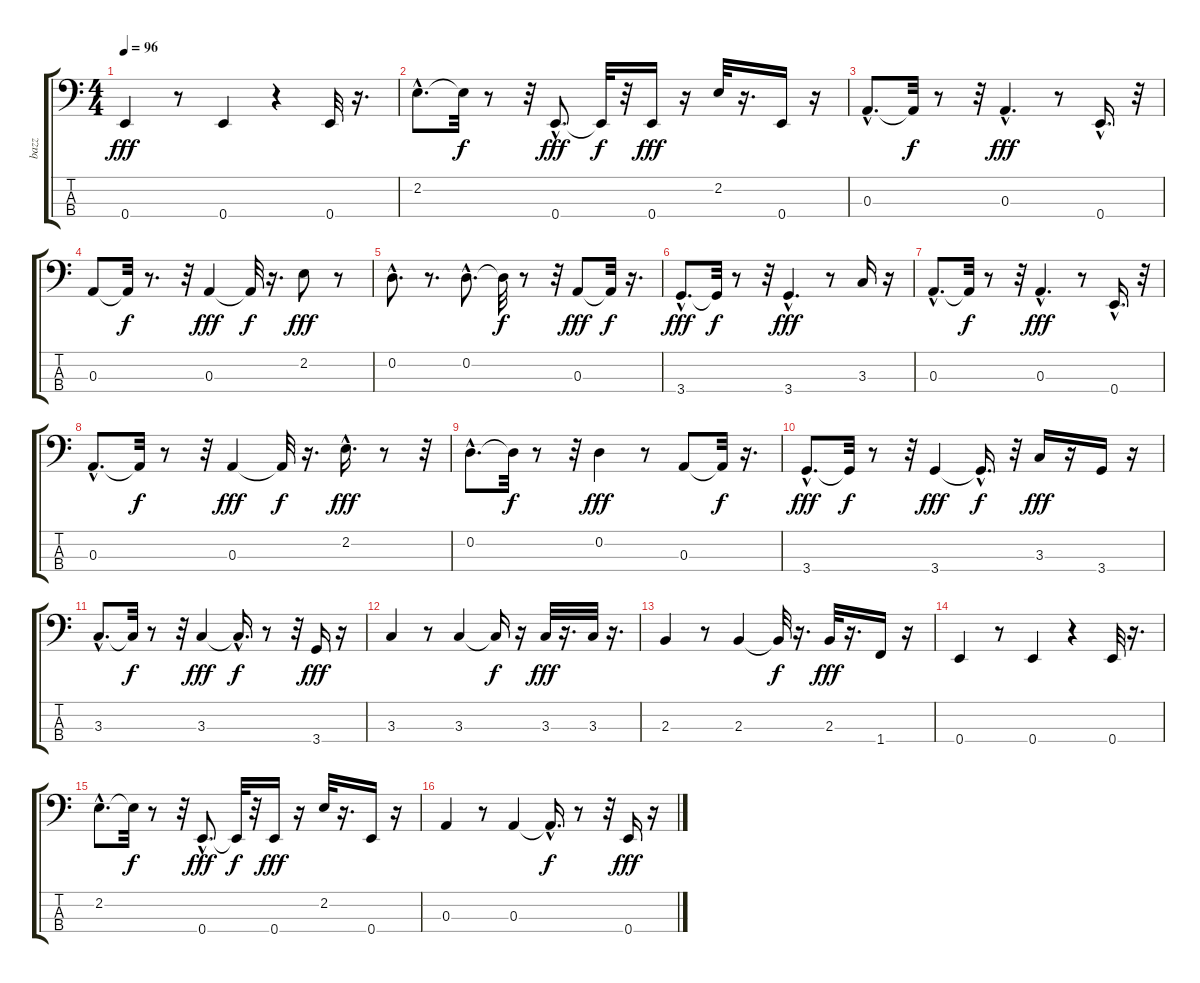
\track ("bazz" "bazz") {instrument fretlessbass}
\staff {score tabs}
\tuning (G2 D2 A1 E1) {hide}
\ts (4 4)
\tempo 96
\clef f4
\ks c
0.4.4{dy fff} r.8 0.4.4 r.4 0.4.32 r.16{d} |
2.2{hac}.8{d} 2.2{t}.32{dy f} r.8 r.32 0.4{hac}.8{d dy fff} 0.4{t}.32{dy f} r.32 0.4.16{dy fff} r.16 2.2.32 r.16{d} 0.4.16 r.16 |
0.3{hac}.8{d} 0.3{t}.32{dy f} r.8 r.32 0.3{hac}.4{d dy fff} r.8 0.4{hac}.16{d} r.32 |
0.3.8 0.3{t}.32{dy f} r.8{d} r.32 0.3.4{dy fff} 0.3{t}.32{dy f} r.16{d} 2.2.8{dy fff} r.8 |
0.2{hac}.8{d} r.8{d} 0.2{hac}.8{d} 0.2{t}.32{dy f} r.8 r.32 0.3.8{dy fff} 0.3{t}.32{dy f} r.16{d} |
3.4{hac}.8{d dy fff} 3.4{t}.32{dy f} r.8 r.32 3.4{hac}.4{d dy fff} r.8 3.3.16 r.16 |
0.3{hac}.8{d} 0.3{t}.32{dy f} r.8 r.32 0.3{hac}.4{d dy fff} r.8 0.4{hac}.16{d} r.32 |
0.3{hac}.8{d} 0.3{t}.32{dy f} r.8 r.32 0.3.4{dy fff} 0.3{t}.32{dy f} r.16{d} 2.2{hac}.16{d dy fff} r.8 r.32 |
0.2{hac}.8{d} 0.2{t}.32{dy f} r.8 r.32 0.2.4{dy fff} r.8 0.3.8 0.3{t}.32{dy f} r.16{d} |
3.4{hac}.8{d dy fff} 3.4{t}.32{dy f} r.8 r.32 3.4.4{dy fff} 3.4{hac t}.16{d dy f} r.32 3.3.16{dy fff} r.16 3.4.16 r.16 |
3.3{hac}.8{d} 3.3{t}.32{dy f} r.8 r.32 3.3.4{dy fff} 3.3{hac t}.16{d dy f} r.8 r.32 3.4.16{dy fff} r.16 |
3.3.4 r.8 3.3.4 3.3{t}.16{dy f} r.16 3.3.32{dy fff} r.16{d} 3.3.32 r.16{d} |
2.3.4 r.8 2.3.4 2.3{t}.32{dy f} r.16{d} 2.3.32{dy fff} r.16{d} 1.4.16 r.16 |
0.4.4 r.8 0.4.4 r.4 0.4.32 r.16{d} |
2.2{hac}.8{d} 2.2{t}.32{dy f} r.8 r.32 0.4{hac}.8{d dy fff} 0.4{t}.32{dy f} r.32 0.4.16{dy fff} r.16 2.2.32 r.16{d} 0.4.16 r.16 |
0.3.4 r.8 0.3.4 0.3{hac t}.16{d dy f} r.8 r.32 0.4.16{dy fff} r.16
